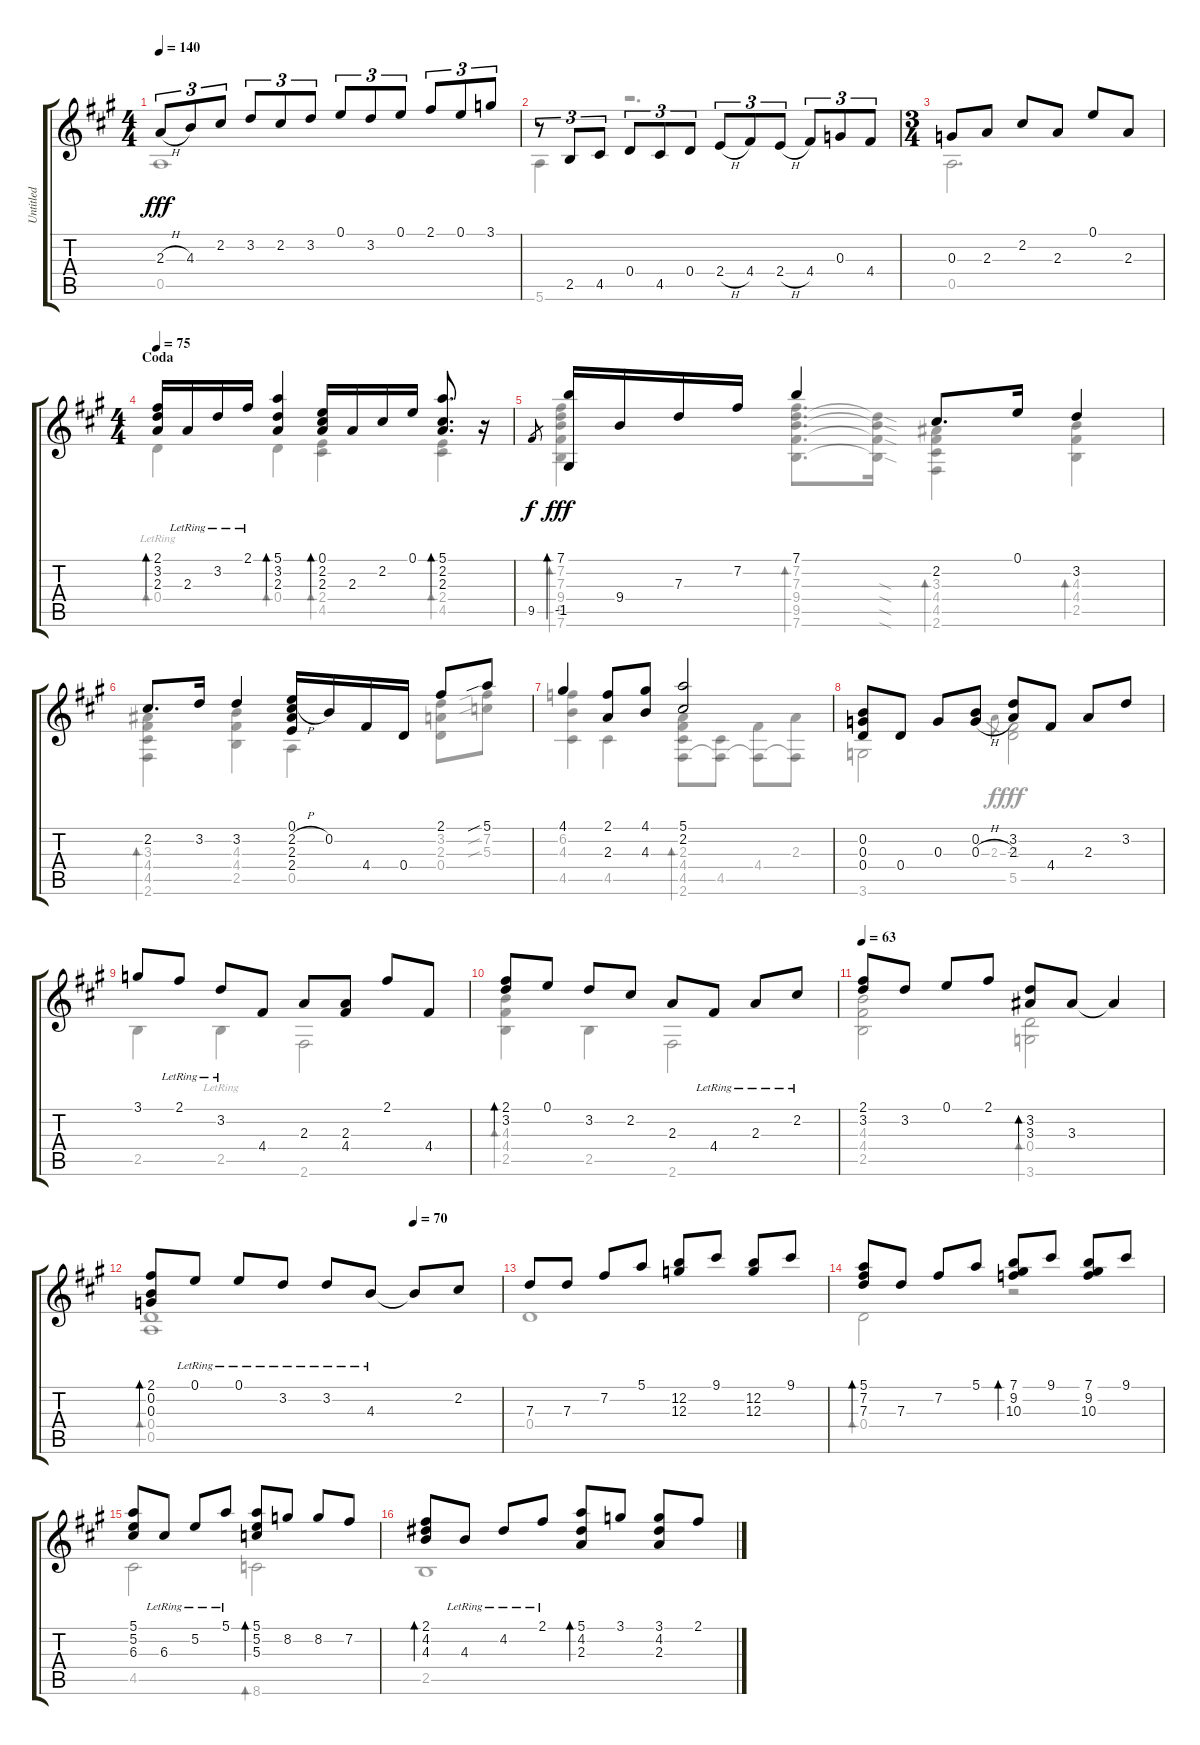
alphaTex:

\track ("Untitled" "Untitled") {instrument acousticguitarnylon}
\staff {score tabs}
\tuning (E4 B3 G3 D3 A2 E2) {hide}
\voice
\ts (4 4)
\tempo 140
\clef g2
\ks a
2.3{h}.8{tu (3 2) dy fff} 4.3.8{tu (3 2)} 2.2.8{tu (3 2)} 3.2.8{tu (3 2)} 2.2.8{tu (3 2)} 3.2.8{tu (3 2)} 0.1.8{tu (3 2)} 3.2.8{tu (3 2)} 0.1.8{tu (3 2)} 2.1.8{tu (3 2)} 0.1.8{tu (3 2)} 3.1.8{tu (3 2)} |
r.8{tu (3 2)} 2.5.8{tu (3 2)} 4.5.8{tu (3 2)} 0.4.8{tu (3 2)} 4.5.8{tu (3 2)} 0.4.8{tu (3 2)} 2.4{h}.8{tu (3 2)} 4.4.8{tu (3 2)} 2.4{h}.8{tu (3 2)} 4.4.8{tu (3 2)} 0.3.8{tu (3 2)} 4.4.8{tu (3 2)} |
\ts (3 4)
0.3.8 2.3.8 2.2.8 2.3.8 0.1.8 2.3.8 |
\ts (4 4)
\section ("" "Coda")
\tempo 75
(2.1 3.2 2.3).16{bd 30} 2.3{lr}.16 3.2{lr}.16 2.1{lr}.16 (5.1 3.2 2.3).4{bd 30} (0.1 2.2 2.3).16{bd 30} 2.3.16 2.2.16 0.1.16 (5.1 2.2 2.3).8{d bd 30} r.16 |
9.5.8{gr dy f} (7.1 -1.5).16{bd 30 dy fff} 9.4.16 7.3.16 7.2.16 7.1.4 2.2.8{d} 0.1.16 3.2.4 |
2.2.8{d} 3.2.16 3.2.4 (0.1 2.2{h} 2.3 2.4).16 0.2.16 4.4.16 0.4.16 2.1.8 5.1{sib}.8 |
4.1.4 (2.1 2.3).8 (4.1 4.3).8 (5.1 2.2).2 |
(0.2 0.3 0.4).8 0.4.8 0.3.8 (0.2 0.3{h}).8 (3.2 2.3).8 4.4.8 2.3.8 3.2.8 |
3.1.8 2.1{lr}.8 3.2{lr}.8 4.4.8 2.3.8 (2.3 4.4).8 2.1.8 4.4.8 |
(2.1 3.2).8{bd 30} 0.1.8 3.2.8 2.2.8 2.3.8 4.4{lr}.8 2.3{lr}.8 2.2{lr}.8 |
\tempo 63
(2.1 3.2).8 3.2.8 0.1.8 2.1.8 (3.2 3.3).8{bd 30} 3.3.8 3.3{t}.4 |
\tempo (70 0.75)
(2.1 0.2 0.3).8{bd 30} 0.1{lr}.8 0.1{lr}.8 3.2{lr}.8 3.2{lr}.8 4.3{lr}.8 4.3{t}.8 2.2.8 |
7.3.8 7.3.8 7.2.8 5.1.8 (12.2 12.3).8 9.1.8 (12.2 12.3).8 9.1.8 |
(5.1 7.2 7.3).8{bd 30} 7.3.8 7.2.8 5.1.8 (7.1 9.2 10.3).8{bd 30} 9.1.8 (7.1 9.2 10.3).8 9.1.8 |
(5.1 5.2 6.3).8 6.3{lr}.8 5.2{lr}.8 5.1{lr}.8 (5.1 5.2 5.3).8{bd 30} 8.2.8 8.2.8 7.2.8 |
(2.1 4.2 4.3).8{bd 30} 4.3{lr}.8 4.2{lr}.8 2.1{lr}.8 (5.1 4.2 2.3).8{bd 30} 3.1.8 (3.1 4.2 2.3).8 2.1.8
\voice
\clef g2
\ottava regular
\simile none
\ks a
0.5.1{dy fff} |
5.6.4 r.2{d} |
0.5.2{d} |
0.4{lr}.4{bd 30} 0.4.4{bd 30} (2.4 4.5).4{bd 30} (2.4 4.5).4{bd 30} |
(7.2 7.3 9.4 9.5 7.6).4{bd 30} (7.2 7.3 9.4 9.5 7.6).8{d bd 30} (7.3{sod t} 9.4{sod t} 9.5{sod t} 7.6{sod t}).16 (3.3 4.4 4.5 2.6).4{bd 30} (4.3 4.4 2.5).4{bd 30} |
(3.3 4.4 4.5 2.6).4{bd 30} (4.3 4.4 2.5).4 0.5.4 (3.2 2.3 0.4).8 (7.2{sib} 5.3{sib}).8 |
(6.2 4.3 4.5).4 4.5.4 (2.3 4.4 4.5 2.6).8{bd 30} (4.5 2.6{t}).8 (4.4 2.6{t}).8 (2.3 2.6{t}).8 |
3.6.2 2.3.8{gr dy f} (-1.3 5.5).2{dy fff} |
2.5.4 2.5{lr}.4 2.6.2 |
(4.3 4.4 2.5).4{bd 30} 2.5.4 2.6.2 |
(4.3 4.4 2.5).2 (0.4 3.6).2{bd 30} |
(0.4 0.5).1{bd 30} |
0.4.1 |
0.4.2{bd 30} r.2 |
4.5.2 8.6.2{bd 30} |
2.5.1
